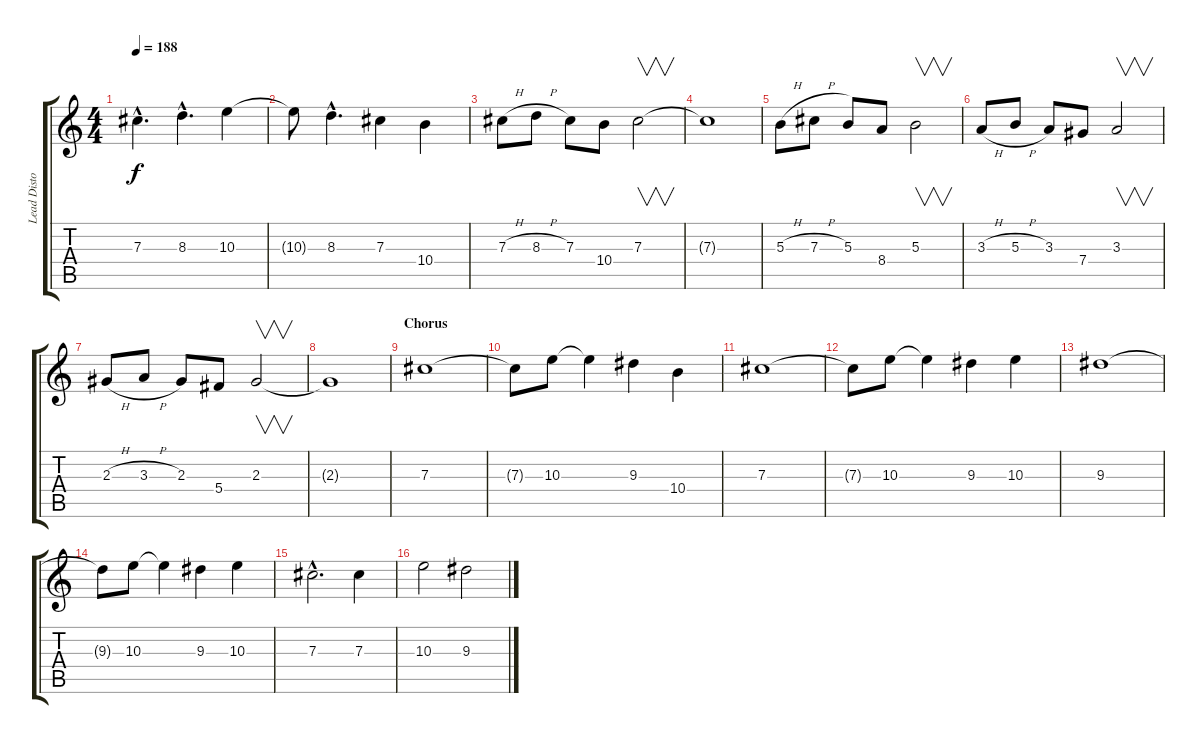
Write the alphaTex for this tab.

\track ("Lead Distortion" "Lead Disto") {instrument overdrivenguitar}
\staff {score tabs}
\tuning (Eb4 Bb3 Gb3 Db3 Ab2 Eb2) {hide}
\ts (4 4)
\tempo 188
\clef g2
\ks c
7.3{hac}.4{d dy f} 8.3{hac}.4{d} 10.3.4 |
10.3{t}.8 8.3{hac}.4{d} 7.3.4 10.4.4 |
7.3{h}.8 8.3{h}.8 7.3.8 10.4.8 7.3.2{v} |
7.3{t}.1 |
5.3{h}.8 7.3{h}.8 5.3.8 8.4.8 5.3.2{v} |
3.3{h}.8 5.3{h}.8 3.3.8 7.4.8 3.3.2{v} |
2.3{h}.8 3.3{h}.8 2.3.8 5.4.8 2.3.2{v} |
2.3{t}.1 |
\section ("" "Chorus")
7.3.1 |
7.3{t}.8 10.3.8 10.3{t}.4 9.3.4 10.4.4 |
7.3.1 |
7.3{t}.8 10.3.8 10.3{t}.4 9.3.4 10.3.4 |
9.3.1 |
9.3{t}.8 10.3.8 10.3{t}.4 9.3.4 10.3.4 |
7.3{hac}.2{d} 7.3.4 |
10.3.2 9.3.2
